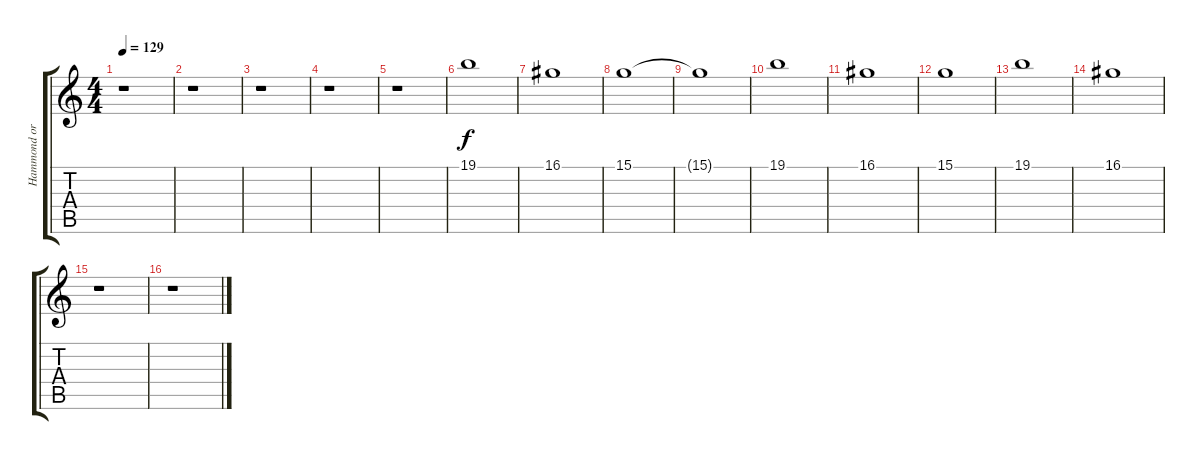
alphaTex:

\track ("Hammond organ" "Hammond or") {instrument drawbarorgan}
\staff {score tabs}
\tuning (E4 B3 G3 D3 A2 E2) {hide}
\ts (4 4)
\tempo 129
\clef g2
\ks c
r.1{dy f instrument drawbarorgan} |
r.1 |
r.1 |
r.1 |
r.1 |
19.1.1 |
16.1.1 |
15.1.1 |
15.1{t}.1 |
19.1.1 |
16.1.1 |
15.1.1 |
19.1.1 |
16.1.1 |
r.1 |
r.1
